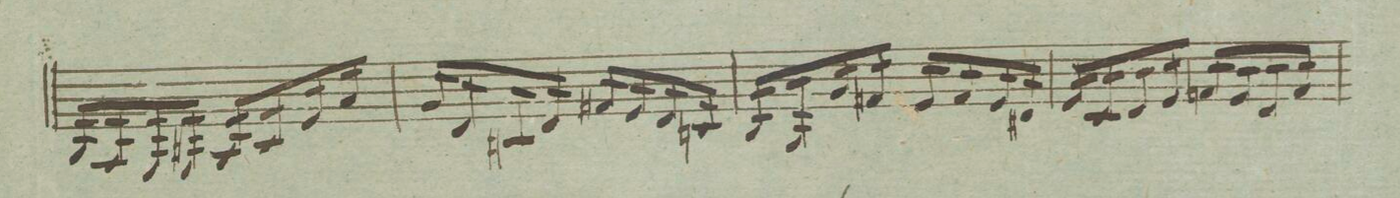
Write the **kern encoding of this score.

**kern	**dynam
*I"Violino. 1mo	*
*clefG2	*
*k[]	*
*met(c|)	*
*M2/2	*
16B/LL	.
16B/	.
16A/	.
16A/	.
16G/	.
16G/	.
16G#X/	.
16G#/JJ	.
16A/LL	.
16A/	.
16c/	.
16c/	.
16e/	.
16e/	.
16a/	.
16a/JJ	.
=7	=7
16g/LL	.
16g/	.
16d/	.
16d/	.
16c#X/	.
16c#/	.
16d/	.
16d/JJ	.
16f#X/LL	.
16f#/	.
16e/	.
16e/	.
16d/	.
16d/	.
16cn/	.
16c/JJ	.
=8	=8
16B/LL	.
16B/	.
16G/	.
16G/	.
16g/	.
16g/	.
16f#X/	.
16f#/JJ	.
16e/LL	.
16e/	.
16f#/	.
16f#/	.
16e/	.
16e/	.
16d#X/	.
16d#/JJ	.
=9	=9
16e/LL	.
16e/	.
16c/	.
16c/	.
16d/	.
16d/	.
16e/	.
16e/JJ	.
16fn/LL	.
16f/	.
16e/	.
16e/	.
16d/	.
16d/	.
16f/	.
16f/JJ	.
=10	=10
*-	*-
